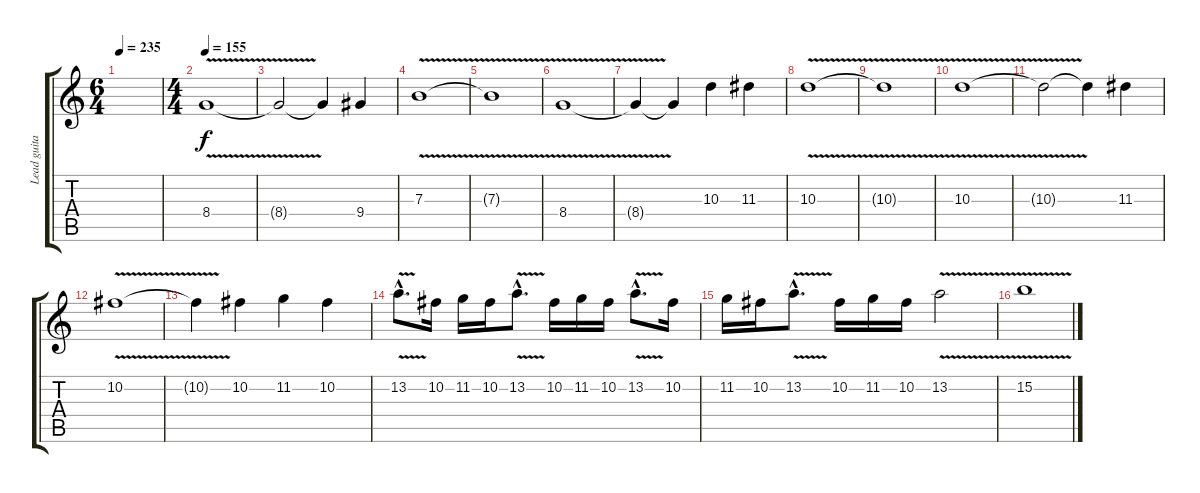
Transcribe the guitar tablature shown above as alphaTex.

\track ("Lead guitar" "Lead guita") {instrument overdrivenguitar}
\staff {score tabs}
\tuning (Db4 Ab3 E3 B2 Gb2 Db2) {hide}
\ts (6 4)
\tempo 235
\clef g2
\ks c
|
\ts (4 4)
\tempo 155
8.4{v}.1 |
8.4{t}.2 8.4{t}.4 9.4.4 |
7.3{v}.1 |
7.3{t}.1 |
8.4{v}.1 |
8.4{t}.4 8.4{t}.4 10.3.4 11.3.4 |
10.3{v}.1 |
10.3{t}.1 |
10.3{v}.1 |
10.3{t}.2 10.3{t}.4 11.3.4 |
10.2{v}.1 |
10.2{t}.4 10.2.4 11.2.4 10.2.4 |
13.2{v hac}.8{d} 10.2.16 11.2.16 10.2.16 13.2{v hac}.8{d} 10.2.16 11.2.16 10.2.16 13.2{v hac}.8{d} 10.2.16 |
11.2.16 10.2.16 13.2{v hac}.8{d} 10.2.16 11.2.16 10.2.16 13.2{v}.2 |
15.2{v}.1
